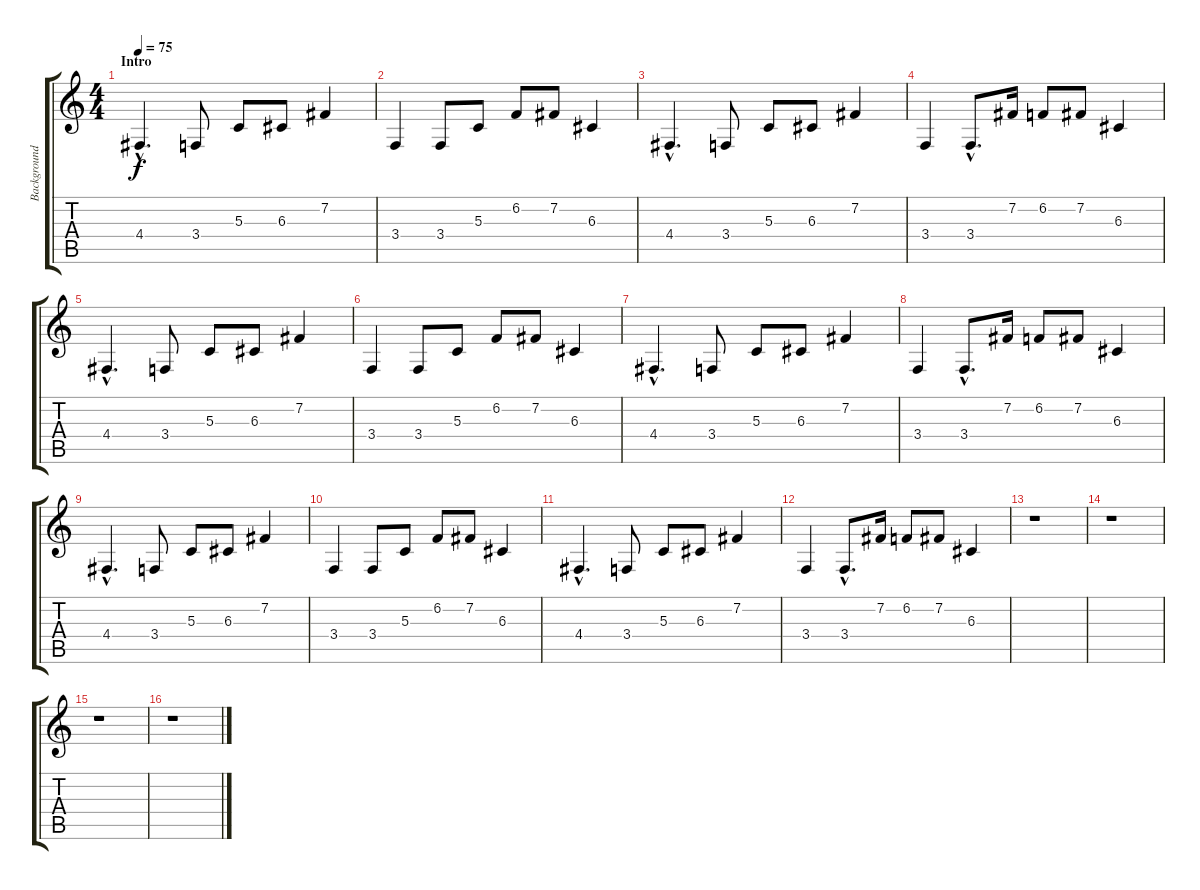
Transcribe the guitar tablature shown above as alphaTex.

\track ("Background" "Background") {instrument glockenspiel}
\staff {score tabs}
\tuning (E4 B3 G3 D3 A2 E2) {hide}
\ts (4 4)
\section ("" "Intro")
\tempo 75
\clef g2
\ks c
4.4{hac}.4{d dy f volume 2 balance 0 instrument glockenspiel} 3.4.8{volume 16 balance 16} 5.3.8{balance 0} 6.3.8{balance 16} 7.2.4{balance 0} |
3.4.4{balance 16} 3.4.8{balance 0} 5.3.8{balance 16} 6.2.8{balance 0} 7.2.8{balance 16} 6.3.4{balance 0} |
4.4{hac}.4{d balance 16} 3.4.8{balance 0} 5.3.8{balance 16} 6.3.8{balance 0} 7.2.4{balance 16} |
3.4.4{balance 0} 3.4{hac}.8{d balance 16} 7.2.16{balance 0} 6.2.8{balance 16} 7.2.8{balance 0} 6.3.4{balance 16} |
4.4{hac}.4{d balance 0} 3.4.8{volume 16 balance 16} 5.3.8{balance 0} 6.3.8{balance 16} 7.2.4{balance 0} |
3.4.4{balance 16} 3.4.8{balance 0} 5.3.8{balance 16} 6.2.8{balance 0} 7.2.8{balance 16} 6.3.4{balance 0} |
4.4{hac}.4{d balance 16} 3.4.8{balance 0} 5.3.8{balance 16} 6.3.8{balance 0} 7.2.4{balance 16} |
3.4.4{balance 0} 3.4{hac}.8{d balance 16} 7.2.16{balance 0} 6.2.8{balance 16} 7.2.8{balance 0} 6.3.4{balance 16} |
4.4{hac}.4{d volume 10 balance 0} 3.4.8{volume 16 balance 16} 5.3.8{balance 0} 6.3.8{balance 16} 7.2.4{balance 0} |
3.4.4{balance 16} 3.4.8{balance 0} 5.3.8{balance 16} 6.2.8{balance 0} 7.2.8{balance 16} 6.3.4{balance 0} |
4.4{hac}.4{d balance 16} 3.4.8{balance 0} 5.3.8{balance 16} 6.3.8{balance 0} 7.2.4{balance 16} |
3.4.4{balance 0} 3.4{hac}.8{d balance 16} 7.2.16{balance 0} 6.2.8{balance 16} 7.2.8{balance 0} 6.3.4{balance 16} |
r.1 |
r.1 |
r.1 |
r.1
